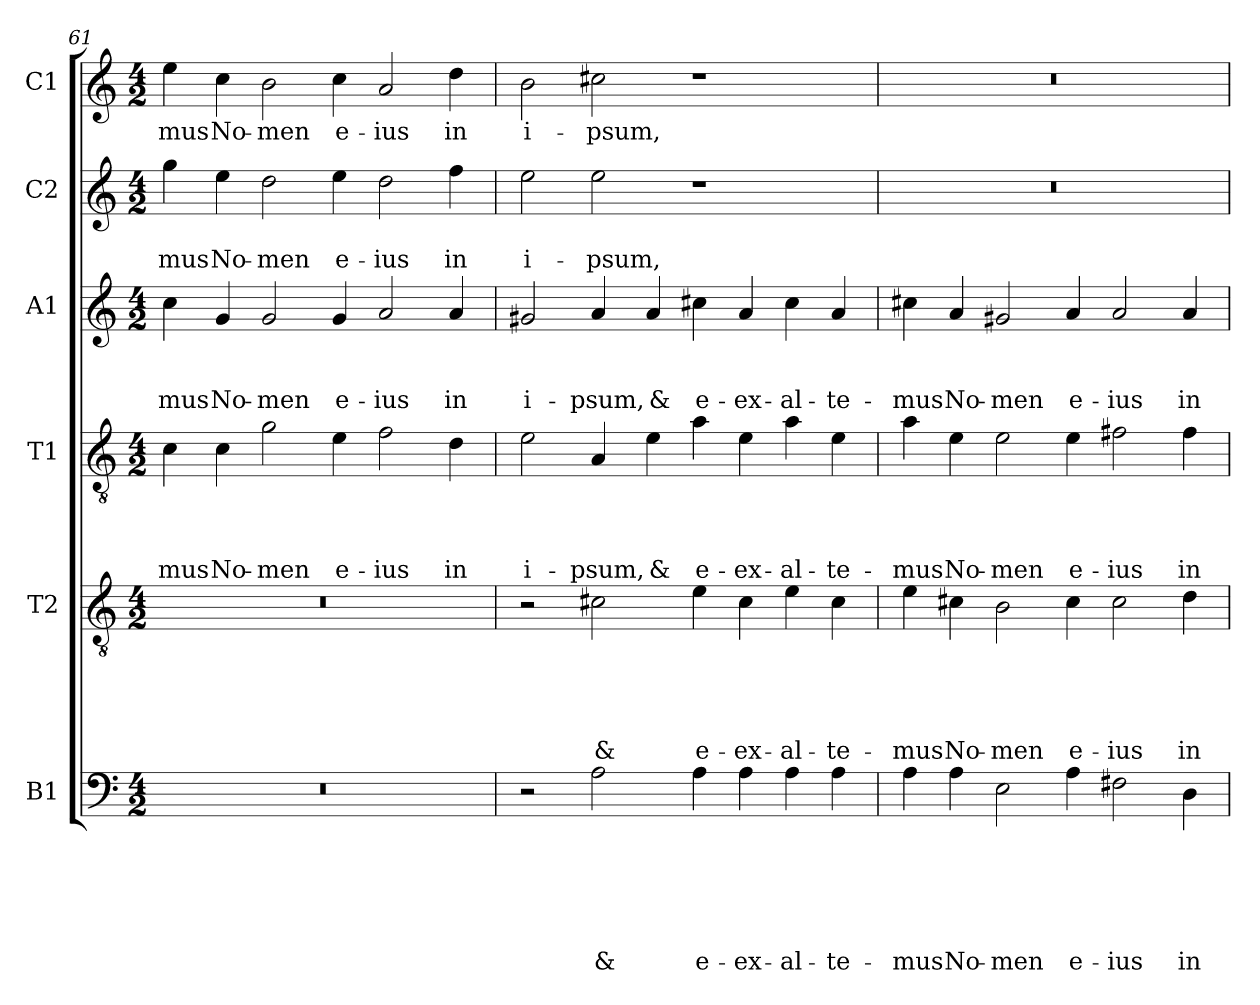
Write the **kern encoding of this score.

**kern	**text	**text	**text	**text	**text	**text	**kern	**text	**text	**text	**text	**text	**kern	**text	**text	**text	**text	**kern	**text	**text	**text	**kern	**text	**text	**kern	**text
*part6	*part6	*part6	*part6	*part6	*part6	*part6	*part5	*part5	*part5	*part5	*part5	*part5	*part4	*part4	*part4	*part4	*part4	*part3	*part3	*part3	*part3	*part2	*part2	*part2	*part1	*part1
*staff6	*staff6	*staff6	*staff6	*staff6	*staff6	*staff6	*staff5	*staff5	*staff5	*staff5	*staff5	*staff5	*staff4	*staff4	*staff4	*staff4	*staff4	*staff3	*staff3	*staff3	*staff3	*staff2	*staff2	*staff2	*staff1	*staff1
*I"B1	*	*	*	*	*	*	*I"T2	*	*	*	*	*	*I"T1	*	*	*	*	*I"A1	*	*	*	*I"C2	*	*	*I"C1	*
*clefF4	*	*	*	*	*	*	*clefGv2	*	*	*	*	*	*clefGv2	*	*	*	*	*clefG2	*	*	*	*clefG2	*	*	*clefG2	*
*k[]	*	*	*	*	*	*	*k[]	*	*	*	*	*	*k[]	*	*	*	*	*k[]	*	*	*	*k[]	*	*	*k[]	*
*C:	*	*	*	*	*	*	*C:	*	*	*	*	*	*C:	*	*	*	*	*C:	*	*	*	*C:	*	*	*C:	*
*M4/2	*	*	*	*	*	*	*M4/2	*	*	*	*	*	*M4/2	*	*	*	*	*M4/2	*	*	*	*M4/2	*	*	*M4/2	*
=61	=61	=61	=61	=61	=61	=61	=61	=61	=61	=61	=61	=61	=61	=61	=61	=61	=61	=61	=61	=61	=61	=61	=61	=61	=61	=61
!	!	!	!	!	!	!	!	!	!	!	!	!	!	!	!	!	!LO:LY:b	!	!	!	!LO:LY:b	!	!	!LO:LY:b	!	!LO:LY:b
0r	.	.	.	.	.	.	0r	.	.	.	.	.	4c\	.	.	.	-mus	4cc\	.	.	-mus	4gg\	.	-mus	4ee\	-mus
!	!	!	!	!	!	!	!	!	!	!	!	!	!	!	!	!	!LO:LY:b	!	!	!	!LO:LY:b	!	!	!LO:LY:b	!	!LO:LY:b
.	.	.	.	.	.	.	.	.	.	.	.	.	4c\	.	.	.	No-	4g/	.	.	No-	4ee\	.	No-	4cc\	No-
!	!	!	!	!	!	!	!	!	!	!	!	!	!	!	!	!	!LO:LY:b	!	!	!	!LO:LY:b	!	!	!LO:LY:b	!	!LO:LY:b
.	.	.	.	.	.	.	.	.	.	.	.	.	2g\	.	.	.	-men	2g/	.	.	-men	2dd\	.	-men	2b\	-men
!	!	!	!	!	!	!	!	!	!	!	!	!	!	!	!	!	!LO:LY:b	!	!	!	!LO:LY:b	!	!	!LO:LY:b	!	!LO:LY:b
.	.	.	.	.	.	.	.	.	.	.	.	.	4e\	.	.	.	e-	4g/	.	.	e-	4ee\	.	e-	4cc\	e-
!	!	!	!	!	!	!	!	!	!	!	!	!	!	!	!	!	!LO:LY:b	!	!	!	!LO:LY:b	!	!	!LO:LY:b	!	!LO:LY:b
.	.	.	.	.	.	.	.	.	.	.	.	.	2f\	.	.	.	-ius	2a/	.	.	-ius	2dd\	.	-ius	2a/	-ius
!	!	!	!	!	!	!	!	!	!	!	!	!	!	!	!	!	!LO:LY:b	!	!	!	!LO:LY:b	!	!	!LO:LY:b	!	!LO:LY:b
.	.	.	.	.	.	.	.	.	.	.	.	.	4d\	.	.	.	in	4a/	.	.	in	4ff\	.	in	4dd\	in
!!LO:PB:g=z
=62	=62	=62	=62	=62	=62	=62	=62	=62	=62	=62	=62	=62	=62	=62	=62	=62	=62	=62	=62	=62	=62	=62	=62	=62	=62	=62
!	!	!	!	!	!	!	!	!	!	!	!	!	!	!	!	!	!LO:LY:b	!	!	!	!LO:LY:b	!	!	!LO:LY:b	!	!LO:LY:b
2r	.	.	.	.	.	.	2r	.	.	.	.	.	2e\	.	.	.	i-	2g#X/	.	.	i-	2ee\	.	i-	2b\	i-
!	!	!	!	!	!	!LO:LY:b	!	!	!	!	!	!LO:LY:b	!	!	!	!	!LO:LY:b	!	!	!	!LO:LY:b	!	!	!LO:LY:b	!	!LO:LY:b
2A\	.	.	.	.	.	&	2c#X\	.	.	.	.	&	4A/	.	.	.	-psum,	4a/	.	.	-psum,	2ee\	.	-psum,	2cc#X\	-psum,
!	!	!	!	!	!	!	!	!	!	!	!	!	!	!	!	!	!LO:LY:b	!	!	!	!LO:LY:b	!	!	!	!	!
.	.	.	.	.	.	.	.	.	.	.	.	.	4e\	.	.	.	&	4a/	.	.	&	.	.	.	.	.
!	!	!	!	!	!	!LO:LY:b	!	!	!	!	!	!LO:LY:b	!	!	!	!	!LO:LY:b	!	!	!	!LO:LY:b	!	!	!	!	!
4A\	.	.	.	.	.	e-	4e\	.	.	.	.	e-	4a\	.	.	.	e-	4cc#\	.	.	e-	1r	.	.	1r	.
!	!	!	!	!	!	!LO:LY:b	!	!	!	!	!	!LO:LY:b	!	!	!	!	!LO:LY:b	!	!	!	!LO:LY:b	!	!	!	!	!
4A\	.	.	.	.	.	-ex-	4c#\	.	.	.	.	-ex-	4e\	.	.	.	-ex-	4a/	.	.	-ex-	.	.	.	.	.
!	!	!	!	!	!	!LO:LY:b	!	!	!	!	!	!LO:LY:b	!	!	!	!	!LO:LY:b	!	!	!	!LO:LY:b	!	!	!	!	!
4A\	.	.	.	.	.	-al-	4e\	.	.	.	.	-al-	4a\	.	.	.	-al-	4cc#\	.	.	-al-	.	.	.	.	.
!	!	!	!	!	!	!LO:LY:b	!	!	!	!	!	!LO:LY:b	!	!	!	!	!LO:LY:b	!	!	!	!LO:LY:b	!	!	!	!	!
4A\	.	.	.	.	.	-te-	4c#\	.	.	.	.	-te-	4e\	.	.	.	-te-	4a/	.	.	-te-	.	.	.	.	.
=63	=63	=63	=63	=63	=63	=63	=63	=63	=63	=63	=63	=63	=63	=63	=63	=63	=63	=63	=63	=63	=63	=63	=63	=63	=63	=63
!	!	!	!	!	!	!LO:LY:b	!	!	!	!	!	!LO:LY:b	!	!	!	!	!LO:LY:b	!	!	!	!LO:LY:b	!	!	!	!	!
4A\	.	.	.	.	.	-mus	4e\	.	.	.	.	-mus	4a\	.	.	.	-mus	4cc#\	.	.	-mus	0r	.	.	0r	.
!	!	!	!	!	!	!LO:LY:b	!	!	!	!	!	!LO:LY:b	!	!	!	!	!LO:LY:b	!	!	!	!LO:LY:b	!	!	!	!	!
4A\	.	.	.	.	.	No-	4c#X\	.	.	.	.	No-	4e\	.	.	.	No-	4a/	.	.	No-	.	.	.	.	.
!	!	!	!	!	!	!LO:LY:b	!	!	!	!	!	!LO:LY:b	!	!	!	!	!LO:LY:b	!	!	!	!LO:LY:b	!	!	!	!	!
2E\	.	.	.	.	.	-men	2B\	.	.	.	.	-men	2e\	.	.	.	-men	2g#X/	.	.	-men	.	.	.	.	.
!	!	!	!	!	!	!LO:LY:b	!	!	!	!	!	!LO:LY:b	!	!	!	!	!LO:LY:b	!	!	!	!LO:LY:b	!	!	!	!	!
4A\	.	.	.	.	.	e-	4c#\	.	.	.	.	e-	4e\	.	.	.	e-	4a/	.	.	e-	.	.	.	.	.
!	!	!	!	!	!	!LO:LY:b	!	!	!	!	!	!LO:LY:b	!	!	!	!	!LO:LY:b	!	!	!	!LO:LY:b	!	!	!	!	!
2F#\	.	.	.	.	.	-ius	2c#\	.	.	.	.	-ius	2f#\	.	.	.	-ius	2a/	.	.	-ius	.	.	.	.	.
!	!	!	!	!	!	!LO:LY:b	!	!	!	!	!	!LO:LY:b	!	!	!	!	!LO:LY:b	!	!	!	!LO:LY:b	!	!	!	!	!
4D\	.	.	.	.	.	in	4d\	.	.	.	.	in	4f#\	.	.	.	in	4a/	.	.	in	.	.	.	.	.
=	=	=	=	=	=	=	=	=	=	=	=	=	=	=	=	=	=	=	=	=	=	=	=	=	=	=
*-	*-	*-	*-	*-	*-	*-	*-	*-	*-	*-	*-	*-	*-	*-	*-	*-	*-	*-	*-	*-	*-	*-	*-	*-	*-	*-
